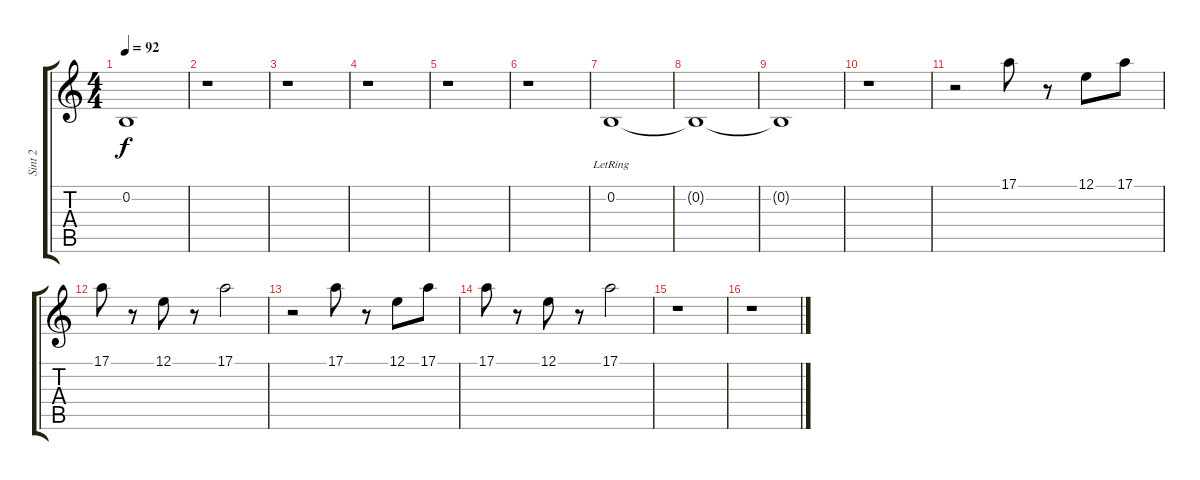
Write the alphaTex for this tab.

\track ("Sint 2" "Sint 2") {instrument stringensemble2}
\staff {score tabs}
\tuning (E4 B3 G3 D3 A2 E2) {hide}
\ts (4 4)
\tempo 92
\clef g2
\ks c
0.2{t}.1{dy f} |
r.1 |
r.1 |
r.1 |
r.1 |
r.1 |
0.2{lr}.1 |
0.2{t}.1 |
0.2{t}.1 |
r.1 |
r.2 17.1.8 r.8 12.1.8 17.1.8 |
17.1.8 r.8 12.1.8 r.8 17.1.2 |
r.2 17.1.8 r.8 12.1.8 17.1.8 |
17.1.8 r.8 12.1.8 r.8 17.1.2 |
r.1 |
r.1
